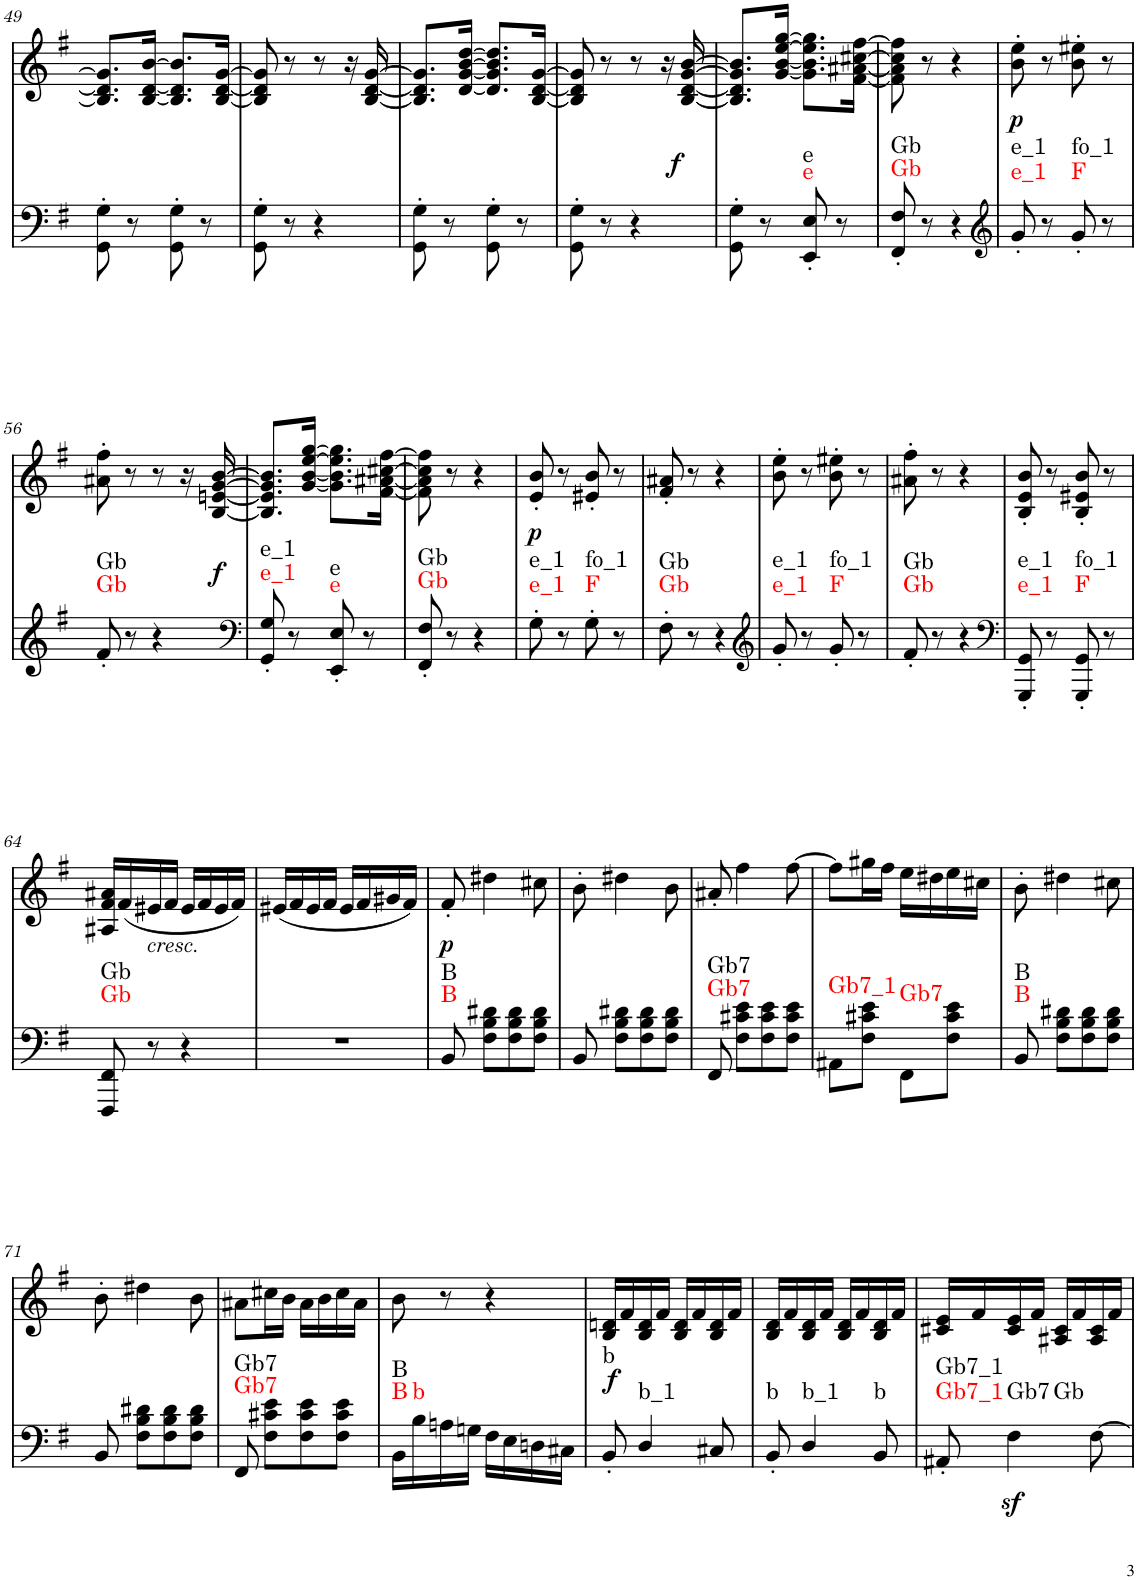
**kern	**dynam	**harte	**kern	**text	**dynam
*part2	*part2	*part2	*part1	*part1	*part1
*staff2	*staff2	*	*staff1	*staff1	*staff1
*I"piano	*	*	*I"piano	*	*
*I'Pno	*	*	*I'Pno	*	*
!!LO:PB:g=z
*clefF4	*	*	*clefG2	*	*
*k[f#]	*	*	*k[f#]	*	*
*G:	*	*	*G:	*	*
*M2/4	*	*	*M2/4	*	*
=49	=49	=49	=49	=49	=49
8GG\' 8G\'	.	.	8.B/] 8.d/] 8.g/]L	.	.
8r	.	.	.	.	.
.	.	.	[16B/ [16d/ [16b/Jk	.	.
8GG\' 8G\'	.	.	8.B/] 8.d/] 8.b/]L	.	.
8r	.	.	.	.	.
.	.	.	[16B/ [16d/ [16g/Jk	.	.
=50	=50	=50	=50	=50	=50
8GG\' 8G\'	.	.	8B/] 8d/] 8g/]	.	.
8r	.	.	8r	.	.
4r	.	.	8r	.	.
.	.	.	16r	.	.
.	.	.	[16B/ [16d/ [16g/	.	.
=51	=51	=51	=51	=51	=51
8GG\' 8G\'	.	.	8.B/] 8.d/] 8.g/]L	.	.
8r	.	.	.	.	.
.	.	.	[16d/ [16g/ [16b/ [16dd/Jk	.	.
8GG\' 8G\'	.	.	8.d/] 8.g/] 8.b/] 8.dd/]L	.	.
8r	.	.	.	.	.
.	.	.	[16B/ [16d/ [16g/Jk	.	.
=52	=52	=52	=52	=52	=52
8GG\' 8G\'	.	.	8B/] 8d/] 8g/]	.	.
8r	.	.	8r	.	.
!	!LO:DY:a	!	!	!	!
4r	f	.	8r	.	.
.	.	.	16r	.	.
!	!	!	!	!LO:LY:b	!
.	.	.	[16B/ [16d/ [16g/ [16b/	f	.
=53	=53	=53	=53	=53	=53
8GG\' 8G\'	.	.	8.B/] 8.d/] 8.g/] 8.b/]L	.	.
8r	.	.	.	.	.
.	.	.	[16g/ [16b/ [16ee/ [16gg/Jk	.	.
!	!	!LO:H:n=1:kt=e	!	!	!
!	!	!LO:H:n=2:kt=e	!	!	!
8EE/' 8E/'	.	N N	8.g\] 8.b\] 8.ee\] 8.gg\]L	.	.
8r	.	.	.	.	.
.	.	.	[16f#\ [16a#X\ [16cc#X\ [16ff#\Jk	.	.
=54	=54	=54	=54	=54	=54
!	!	!LO:H:n=1:kt=Gb	!	!	!
!	!	!LO:H:n=2:kt=Gb	!	!	!
8FF#/' 8F#/'	.	N N	8f#\] 8a#\] 8cc#\] 8ff#\]	.	.
8r	.	.	8r	.	.
4r	.	.	4r	.	.
=55	=55	=55	=55	=55	=55
*clefG2	*	*	*	*	*
!	!	!LO:H:n=1:kt=e_1	!	!LO:LY:b	!LO:DY:b
!	!	!LO:H:n=2:kt=e_1	!	!	!
8g'/	.	N N	8b\' 8ee\'	p	p
8r	.	.	8r	.	.
!	!	!LO:H:n=1:kt=F	!	!	!
!	!	!LO:H:n=2:kt=fo_1	!	!	!
8g'/	.	N N	8b\' 8ee#X\'	.	.
8r	.	.	8r	.	.
!!LO:LB:g=z
=56	=56	=56	=56	=56	=56
!	!	!LO:H:n=1:kt=Gb	!	!	!
!	!	!LO:H:n=2:kt=Gb	!	!	!
8f#'/	.	N N	8a#X\' 8ff#\'	.	.
8r	.	.	8r	.	.
!	!LO:DY:a	!	!	!	!
4r	f	.	8r	.	.
.	.	.	16r	.	.
!	!	!	!	!LO:LY:b	!
.	.	.	[16B/ [16en/ [16g/ [16b/	f	.
=57	=57	=57	=57	=57	=57
*clefF4	*	*	*	*	*
!	!	!LO:H:n=1:kt=e_1	!	!	!
!	!	!LO:H:n=2:kt=e_1	!	!	!
8GG/' 8G/'	.	N N	8.B/] 8.e/] 8.g/] 8.b/]L	.	.
8r	.	.	.	.	.
.	.	.	[16g/ [16b/ [16ee/ [16gg/Jk	.	.
!	!	!LO:H:n=1:kt=e	!	!	!
!	!	!LO:H:n=2:kt=e	!	!	!
8EE/' 8E/'	.	N N	8.g\] 8.b\] 8.ee\] 8.gg\]L	.	.
8r	.	.	.	.	.
.	.	.	[16f#\ [16a#X\ [16cc#X\ [16ff#\Jk	.	.
=58	=58	=58	=58	=58	=58
!	!	!LO:H:n=1:kt=Gb	!	!	!
!	!	!LO:H:n=2:kt=Gb	!	!	!
8FF#/' 8F#/'	.	N N	8f#\] 8a#\] 8cc#\] 8ff#\]	.	.
8r	.	.	8r	.	.
4r	.	.	4r	.	.
=59	=59	=59	=59	=59	=59
!	!	!LO:H:n=1:kt=e_1	!	!LO:LY:b	!LO:DY:b
!	!	!LO:H:n=2:kt=e_1	!	!	!
8G'\	.	N N	8e/' 8b/'	p	p
8r	.	.	8r	.	.
!	!	!LO:H:n=1:kt=F	!	!	!
!	!	!LO:H:n=2:kt=fo_1	!	!	!
8G'\	.	N N	8e#X/' 8b/'	.	.
8r	.	.	8r	.	.
=60	=60	=60	=60	=60	=60
!	!	!LO:H:n=1:kt=Gb	!	!	!
!	!	!LO:H:n=2:kt=Gb	!	!	!
8F#'\	.	N N	8f#/' 8a#X/'	.	.
8r	.	.	8r	.	.
4r	.	.	4r	.	.
=61	=61	=61	=61	=61	=61
*clefG2	*	*	*	*	*
!	!	!LO:H:n=1:kt=e_1	!	!	!
!	!	!LO:H:n=2:kt=e_1	!	!	!
8g'/	.	N N	8b\' 8ee\'	.	.
8r	.	.	8r	.	.
!	!	!LO:H:n=1:kt=F	!	!	!
!	!	!LO:H:n=2:kt=fo_1	!	!	!
8g'/	.	N N	8b\' 8ee#X\'	.	.
8r	.	.	8r	.	.
=62	=62	=62	=62	=62	=62
!	!	!LO:H:n=1:kt=Gb	!	!	!
!	!	!LO:H:n=2:kt=Gb	!	!	!
8f#'/	.	N N	8a#X\' 8ff#\'	.	.
8r	.	.	8r	.	.
4r	.	.	4r	.	.
=63	=63	=63	=63	=63	=63
*clefF4	*	*	*	*	*
!	!	!LO:H:n=1:kt=e_1	!	!	!
!	!	!LO:H:n=2:kt=e_1	!	!	!
8GGG/' 8GG/'	.	N N	8B/' 8e/' 8b/'	.	.
8r	.	.	8r	.	.
!	!	!LO:H:n=1:kt=F	!	!	!
!	!	!LO:H:n=2:kt=fo_1	!	!	!
8GGG/' 8GG/'	.	N N	8B/' 8e#X/' 8b/'	.	.
8r	.	.	8r	.	.
!!LO:LB:g=z
=64	=64	=64	=64	=64	=64
!	!	!LO:H:n=1:kt=Gb	!	!	!
!	!	!LO:H:n=2:kt=Gb	!	!	!
8FFF#/ 8FF#/	.	N N	16A#X/ 16f#/ 16a#X/LL	.	.
.	.	.	(16f#/	.	.
!	!	!	!LO:TX:b:i:t=cresc.	!	!
8r	.	.	16e#X/	.	.
.	.	.	16f#/JJ	.	.
4r	.	.	16e#/LL	.	.
.	.	.	16f#/	.	.
.	.	.	16e#/	.	.
.	.	.	16f#/JJ)	.	.
=65	=65	=65	=65	=65	=65
2r	.	.	(16e#X/LL	.	.
.	.	.	16f#/	.	.
.	.	.	16e#/	.	.
.	.	.	16f#/JJ	.	.
.	.	.	16e#/LL	.	.
.	.	.	16f#/	.	.
.	.	.	16g#X/	.	.
.	.	.	16f#/JJ)	.	.
=66	=66	=66	=66	=66	=66
!	!	!LO:H:n=1:kt=B	!	!LO:LY:b	!LO:DY:b
!	!	!LO:H:n=2:kt=B	!	!	!
8BB/	.	N N	8f#'/	p	p
8F#\ 8B\ 8d#X\L	.	.	4dd#X\	.	.
8F#\ 8B\ 8d#\	.	.	.	.	.
8F#\ 8B\ 8d#\J	.	.	8cc#X\	.	.
=67	=67	=67	=67	=67	=67
8BB/	.	.	8b'\	.	.
8F#\ 8B\ 8d#X\L	.	.	4dd#X\	.	.
8F#\ 8B\ 8d#\	.	.	.	.	.
8F#\ 8B\ 8d#\J	.	.	8b\	.	.
=68	=68	=68	=68	=68	=68
!	!	!LO:H:n=1:kt=Gb7	!	!	!
!	!	!LO:H:n=2:kt=Gb7	!	!	!
8FF#/	.	N N	8a#X'/	.	.
8F#\ 8c#X\ 8e\L	.	.	4ff#\	.	.
8F#\ 8c#\ 8e\	.	.	.	.	.
8F#\ 8c#\ 8e\J	.	.	[8ff#\	.	.
=69	=69	=69	=69	=69	=69
!	!	!LO:H:kt=Gb7_1	!	!	!
8AA#X\L	.	N	8ff#\L]	.	.
8F#\ 8c#X\ 8e\J	.	.	16gg#X\L	.	.
.	.	.	16ff#\JJ	.	.
!	!	!LO:H:kt=Gb7	!	!	!
8FF#\L	.	N	16ee\LL	.	.
.	.	.	16dd#X\	.	.
8F#\ 8c#\ 8e\J	.	.	16ee\	.	.
.	.	.	16cc#X\JJ	.	.
=70	=70	=70	=70	=70	=70
!	!	!LO:H:n=1:kt=B	!	!	!
!	!	!LO:H:n=2:kt=B	!	!	!
8BB/	.	N N	8b'\	.	.
8F#\ 8B\ 8d#X\L	.	.	4dd#X\	.	.
8F#\ 8B\ 8d#\	.	.	.	.	.
8F#\ 8B\ 8d#\J	.	.	8cc#X\	.	.
!!LO:LB:g=z
=71	=71	=71	=71	=71	=71
8BB/	.	.	8b'\	.	.
8F#\ 8B\ 8d#X\L	.	.	4dd#X\	.	.
8F#\ 8B\ 8d#\	.	.	.	.	.
8F#\ 8B\ 8d#\J	.	.	8b\	.	.
=72	=72	=72	=72	=72	=72
!	!	!LO:H:n=1:kt=Gb7	!	!	!
!	!	!LO:H:n=2:kt=Gb7	!	!	!
8FF#/	.	N N	8a#X\L	.	.
8F#\ 8c#X\ 8e\L	.	.	16cc#X\L	.	.
.	.	.	16b\JJ	.	.
8F#\ 8c#\ 8e\	.	.	16a#\LL	.	.
.	.	.	16b\	.	.
8F#\ 8c#\ 8e\J	.	.	16cc#\	.	.
.	.	.	16a#\JJ	.	.
=73	=73	=73	=73	=73	=73
!	!	!LO:H:n=1:kt=B	!	!	!
!	!	!LO:H:n=2:kt=B	!	!	!
16BB\LL	.	N N	8b\	.	.
!	!	!LO:H:kt=b	!	!	!
16B\	.	N	.	.	.
16An\	.	.	8r	.	.
16Gn\JJ	.	.	.	.	.
16F#\LL	.	.	4r	.	.
16E\	.	.	.	.	.
16Dn\	.	.	.	.	.
16C#X\JJ	.	.	.	.	.
=74	=74	=74	=74	=74	=74
!	!LO:DY:a	!LO:H:kt=b	!	!LO:LY:b	!
8BB'/	f	N	16B/ 16dn/LL	f	.
.	.	.	16f#/	.	.
!	!	!LO:H:kt=b_1	!	!	!
4D/	.	N	16B/ 16d/	.	.
.	.	.	16f#/JJ	.	.
.	.	.	16B/ 16d/LL	.	.
.	.	.	16f#/	.	.
8C#X/	.	.	16B/ 16d/	.	.
.	.	.	16f#/JJ	.	.
=75	=75	=75	=75	=75	=75
!	!	!LO:H:kt=b	!	!	!
8BB'/	.	N	16B/ 16d/LL	.	.
.	.	.	16f#/	.	.
!	!	!LO:H:kt=b_1	!	!	!
4D/	.	N	16B/ 16d/	.	.
.	.	.	16f#/JJ	.	.
.	.	.	16B/ 16d/LL	.	.
.	.	.	16f#/	.	.
!	!	!LO:H:kt=b	!	!	!
8BB/	.	N	16B/ 16d/	.	.
.	.	.	16f#/JJ	.	.
=76	=76	=76	=76	=76	=76
!	!	!LO:H:n=1:kt=Gb7_1	!	!	!
!	!	!LO:H:n=2:kt=Gb7_1	!	!	!
8AA#X'/	.	N N	16c#X/ 16e/LL	.	.
.	.	.	16f#/	.	.
!	!LO:DY:b	!LO:H:n=1:kt=Gb7	!	!	!
!	!	!LO:H:n=2:kt=Gb	!	!	!
4F#\	sf	N N	16c#/ 16e/	.	.
.	.	.	16f#/JJ	.	.
.	.	.	16A#X/ 16c#/LL	.	.
.	.	.	16f#/	.	.
[8F#\	.	.	16A#/ 16c#/	.	.
.	.	.	16f#/JJ	.	.
=	=	=	=	=	=
*-	*-	*-	*-	*-	*-
